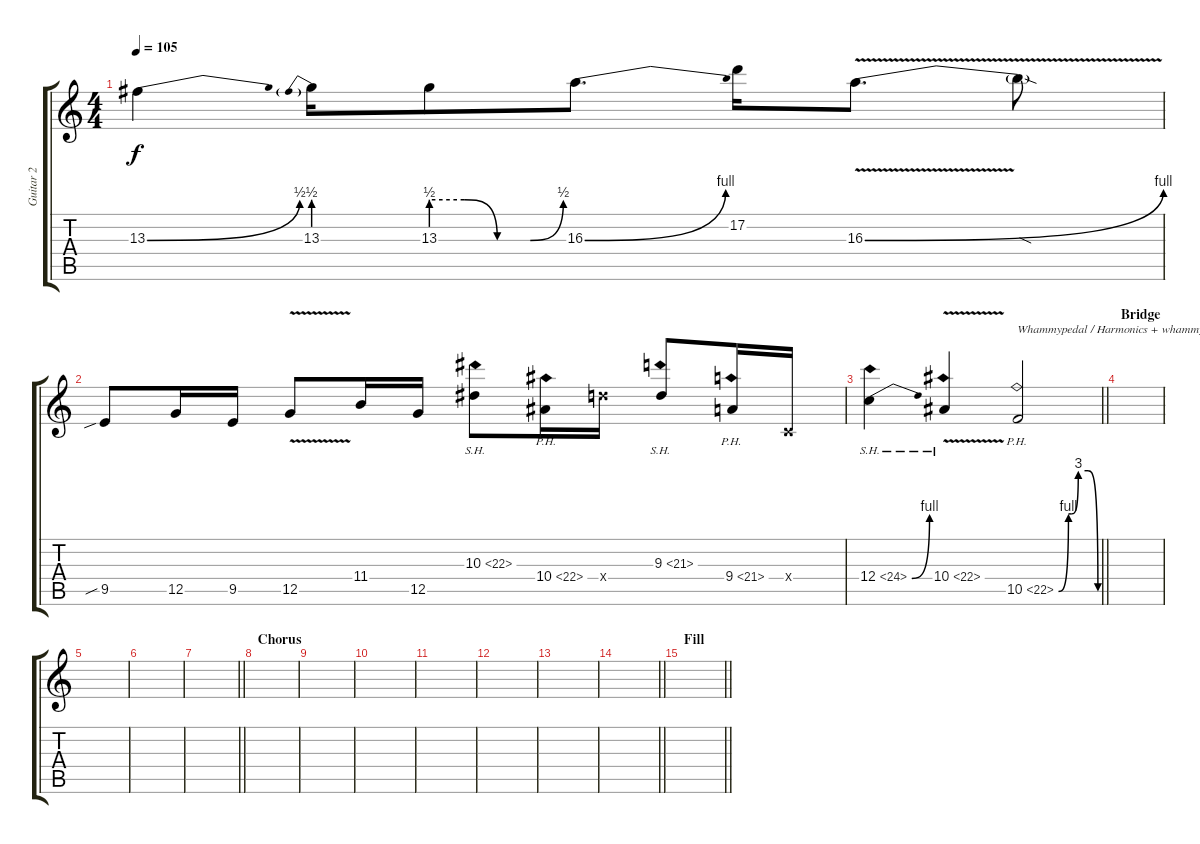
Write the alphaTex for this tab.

\track ("Guitar 2" "Guitar 2") {instrument distortionguitar}
\staff {score tabs}
\tuning (D4 A3 F3 C3 G2 D2) {hide}
\ts (4 4)
\tempo 105
\clef g2
\ks c
13.3{be (bend 0 0 60 2)}.4{dy f} 13.3{be (prebend 0 2 60 2)}.16 13.3{be (custom 0 2 15 2 30 0 45 0 60 2)}.8 16.3{be (bend 0 0 60 4)}.8{d} 17.2.16 16.3{be (bend 0 0 60 4) v}.8{d} 16.3{sod t}.8 |
9.5{sib}.8 12.5.16 9.5.16 12.5{v}.8 11.4.16 12.5.16 10.3{sh 12}.8 10.4{ph 12}.16 14.4{x}.16 9.3{sh 12}.8 9.4{ph 12}.16 0.4{x}.16 |
\barLineRight lightlight
12.4{be (bend 0 0 60 4) sh 12}.4 10.4{sh 12 v}.4 10.5{be (custom 0 0 15 4 20 4 30 12 45 12 60 0) ph 12}.2{txt "Whammypedal / Harmonics + whammybar"} |
\section ("" "Bridge")
|
|
|
\barLineRight lightlight
|
\section ("" "Chorus")
|
|
|
|
|
|
\barLineRight lightlight
|
\section ("" "Fill")
\barLineRight lightlight
